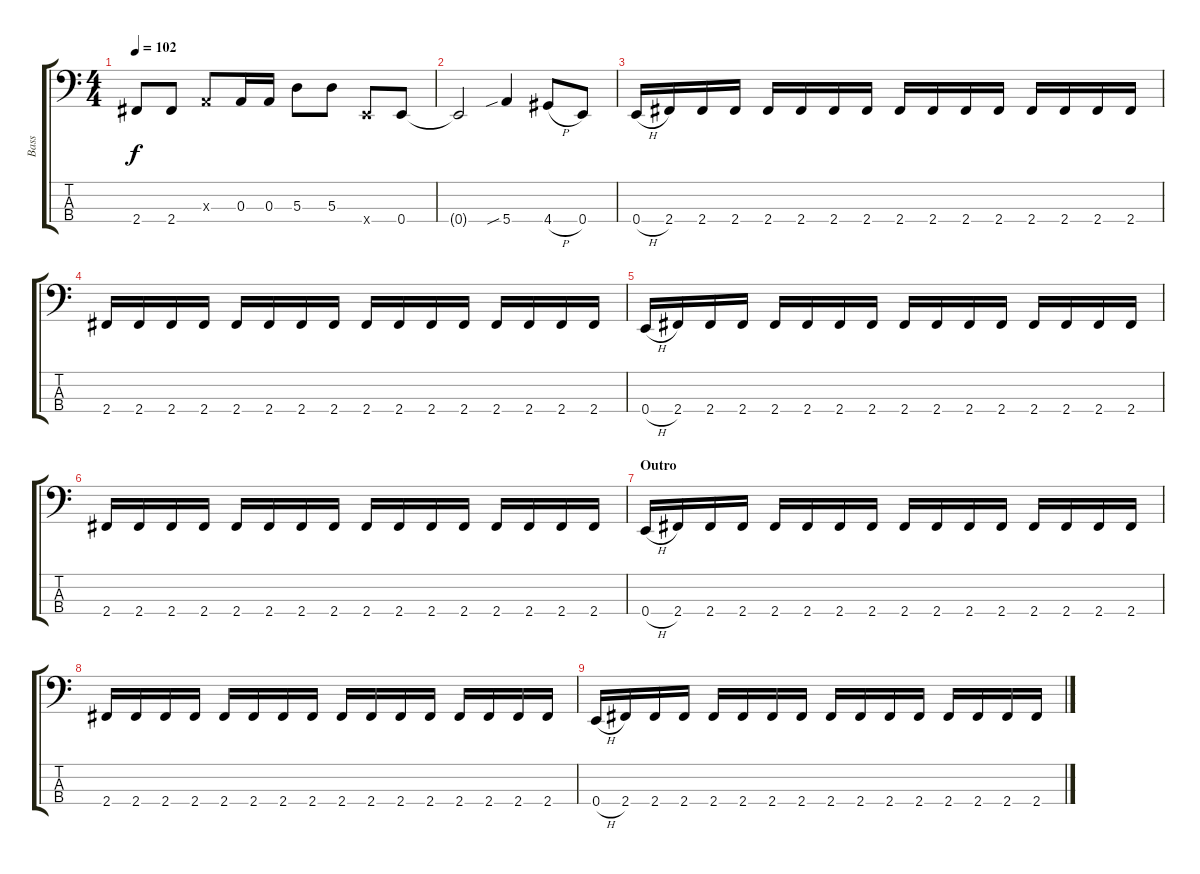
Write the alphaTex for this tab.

\track ("Bass" "Bass") {instrument electricbassfinger}
\staff {score tabs}
\tuning (G2 D2 A1 E1) {hide}
\ts (4 4)
\tempo 102
\clef f4
\ks c
2.4.8{dy f} 2.4.8 0.3{x}.8 0.3.16 0.3.16 5.3.8 5.3.8 0.4{x}.8 0.4.8 |
0.4{t}.2 5.4{sib}.4 4.4{h}.8 0.4.8 |
0.4{h}.16 2.4.16 2.4.16 2.4.16 2.4.16 2.4.16 2.4.16 2.4.16 2.4.16 2.4.16 2.4.16 2.4.16 2.4.16 2.4.16 2.4.16 2.4.16 |
2.4.16 2.4.16 2.4.16 2.4.16 2.4.16 2.4.16 2.4.16 2.4.16 2.4.16 2.4.16 2.4.16 2.4.16 2.4.16 2.4.16 2.4.16 2.4.16 |
0.4{h}.16 2.4.16 2.4.16 2.4.16 2.4.16 2.4.16 2.4.16 2.4.16 2.4.16 2.4.16 2.4.16 2.4.16 2.4.16 2.4.16 2.4.16 2.4.16 |
2.4.16 2.4.16 2.4.16 2.4.16 2.4.16 2.4.16 2.4.16 2.4.16 2.4.16 2.4.16 2.4.16 2.4.16 2.4.16 2.4.16 2.4.16 2.4.16 |
\section ("" "Outro")
0.4{h}.16 2.4.16 2.4.16 2.4.16 2.4.16 2.4.16 2.4.16 2.4.16 2.4.16 2.4.16 2.4.16 2.4.16 2.4.16 2.4.16 2.4.16 2.4.16 |
2.4.16 2.4.16 2.4.16 2.4.16 2.4.16 2.4.16 2.4.16 2.4.16 2.4.16 2.4.16 2.4.16 2.4.16 2.4.16 2.4.16 2.4.16 2.4.16 |
0.4{h}.16 2.4.16 2.4.16 2.4.16 2.4.16 2.4.16 2.4.16 2.4.16 2.4.16 2.4.16 2.4.16 2.4.16 2.4.16 2.4.16 2.4.16 2.4.16
